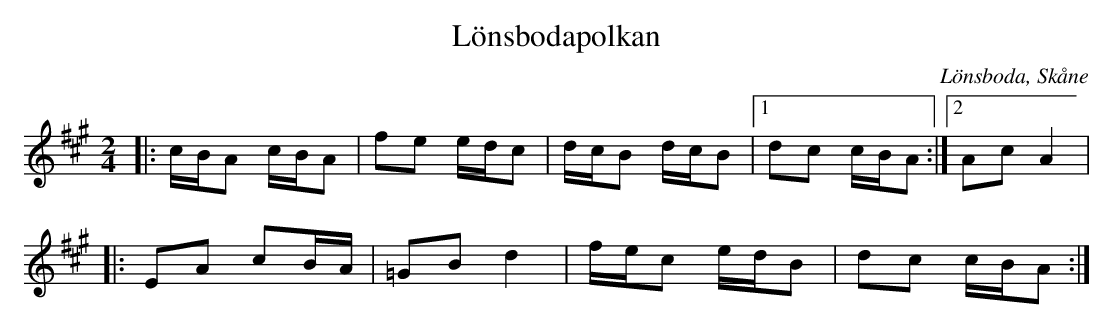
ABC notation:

X:1
T:Lönsbodapolkan
O:Lönsboda, Skåne
M:2/4
L:1/8
K:A
|: c/B/A c/B/A | fe e/d/c | d/c/B d/c/B |1 dc c/B/A :|2 Ac A2 |
|:EA cB/A/ | =GB d2 | f/e/c e/d/B | dc c/B/A :|
